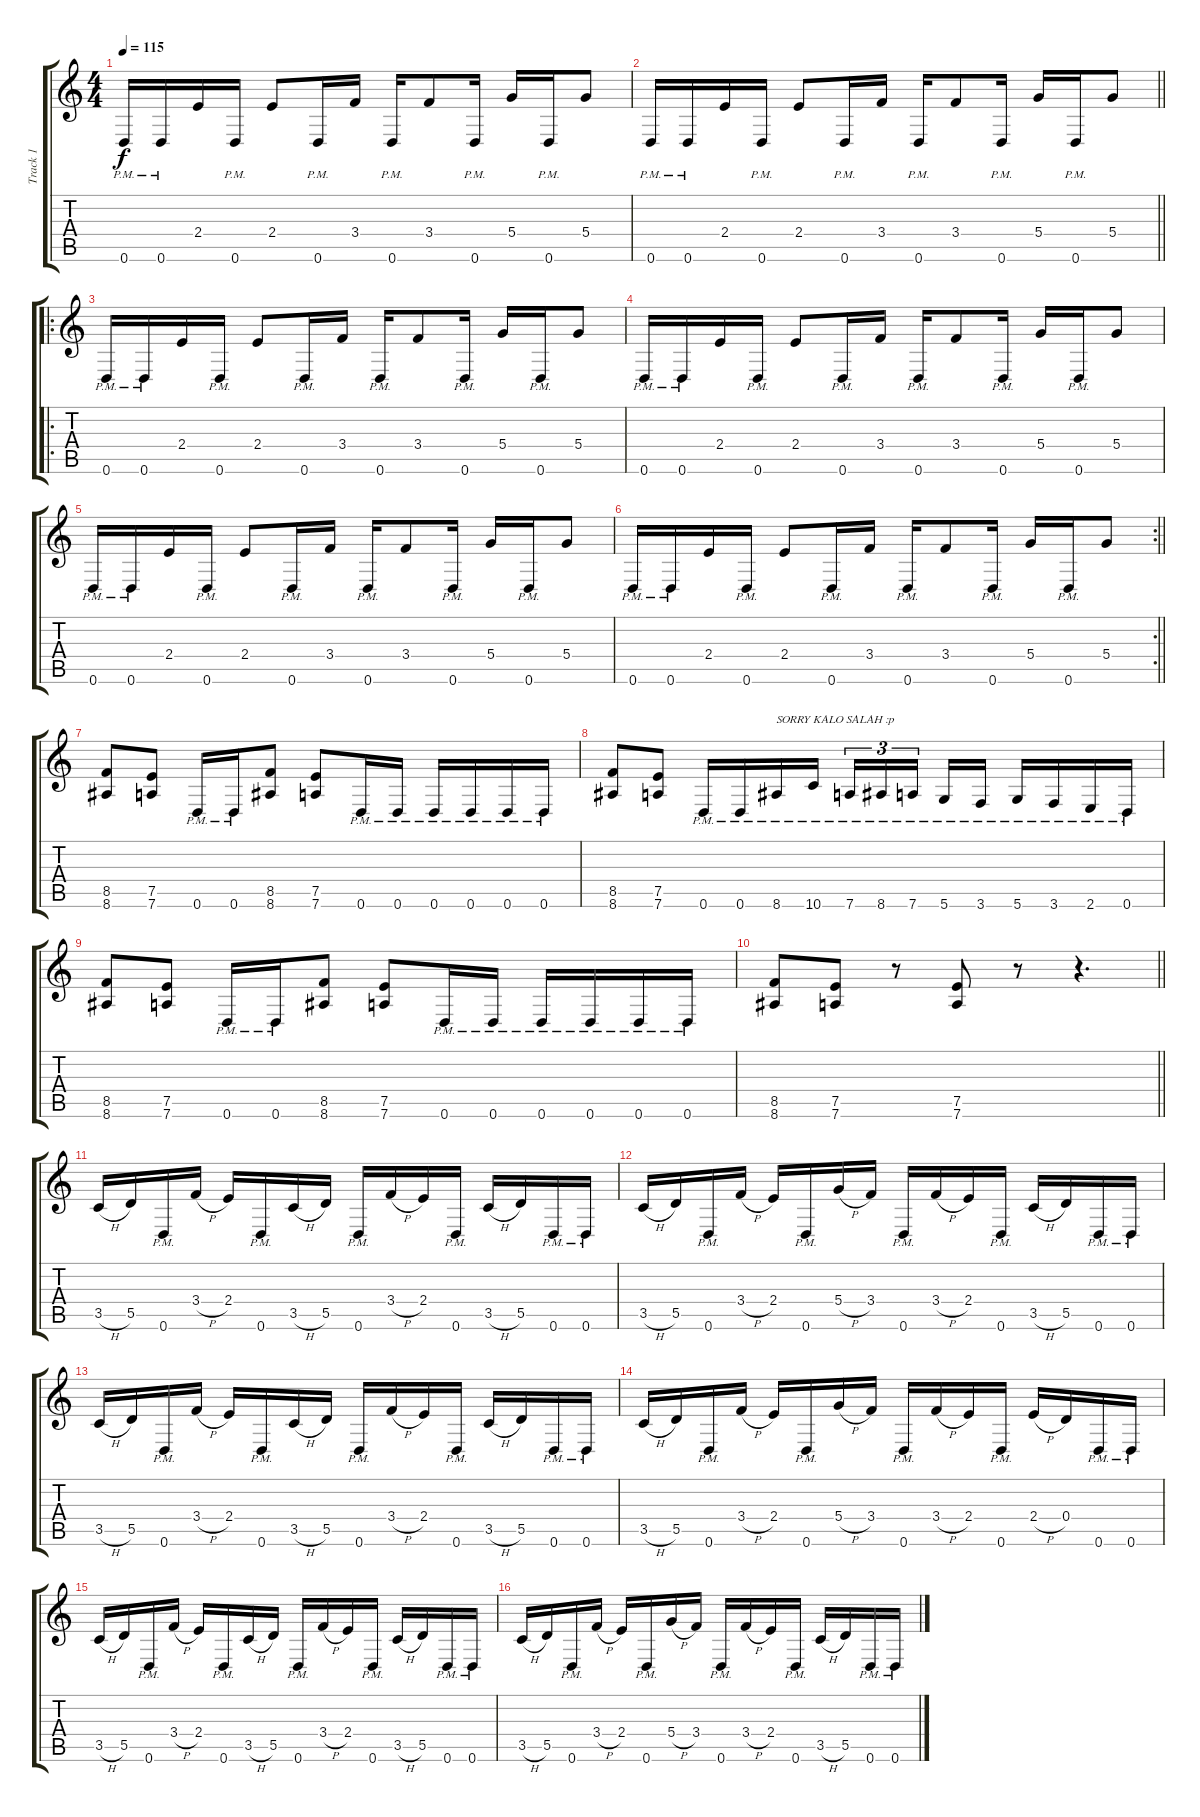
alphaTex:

\track ("Track 1" "Track 1") {instrument distortionguitar}
\staff {score tabs}
\tuning (E4 B3 G3 D3 A2 D2) {hide}
\ts (4 4)
\tempo 115
\clef g2
\ks c
0.6{pm}.16{dy f} 0.6{pm}.16 2.4.16 0.6{pm}.16 2.4.8 0.6{pm}.16 3.4.16 0.6{pm}.16 3.4.8 0.6{pm}.16 5.4.16 0.6{pm}.16 5.4.8 |
\barLineRight lightlight
0.6{pm}.16 0.6{pm}.16 2.4.16 0.6{pm}.16 2.4.8 0.6{pm}.16 3.4.16 0.6{pm}.16 3.4.8 0.6{pm}.16 5.4.16 0.6{pm}.16 5.4.8 |
\ro
\section ("" "")
0.6{pm}.16 0.6{pm}.16 2.4.16 0.6{pm}.16 2.4.8 0.6{pm}.16 3.4.16 0.6{pm}.16 3.4.8 0.6{pm}.16 5.4.16 0.6{pm}.16 5.4.8 |
0.6{pm}.16 0.6{pm}.16 2.4.16 0.6{pm}.16 2.4.8 0.6{pm}.16 3.4.16 0.6{pm}.16 3.4.8 0.6{pm}.16 5.4.16 0.6{pm}.16 5.4.8 |
0.6{pm}.16 0.6{pm}.16 2.4.16 0.6{pm}.16 2.4.8 0.6{pm}.16 3.4.16 0.6{pm}.16 3.4.8 0.6{pm}.16 5.4.16 0.6{pm}.16 5.4.8 |
\rc 2
\barLineRight lightlight
0.6{pm}.16 0.6{pm}.16 2.4.16 0.6{pm}.16 2.4.8 0.6{pm}.16 3.4.16 0.6{pm}.16 3.4.8 0.6{pm}.16 5.4.16 0.6{pm}.16 5.4.8 |
\section ("" "")
(8.5 8.6).8 (7.5 7.6).8 0.6{pm}.16 0.6{pm}.16 (8.5 8.6).8 (7.5 7.6).8 0.6{pm}.16 0.6{pm}.16 0.6{pm}.16 0.6{pm}.16 0.6{pm}.16 0.6{pm}.16 |
(8.5 8.6).8 (7.5 7.6).8 0.6{pm}.16 0.6{pm}.16 8.6{pm}.16{txt "SORRY KALO SALAH :p"} 10.6{pm}.16 7.6{pm}.16{tu (3 2)} 8.6{pm}.16{tu (3 2)} 7.6{pm}.16{tu (3 2) beam splitsecondary} 5.6{pm}.16 3.6{pm}.16 5.6{pm}.16 3.6{pm}.16 2.6{pm}.16 0.6{pm}.16 |
(8.5 8.6).8 (7.5 7.6).8 0.6{pm}.16 0.6{pm}.16 (8.5 8.6).8 (7.5 7.6).8 0.6{pm}.16 0.6{pm}.16 0.6{pm}.16 0.6{pm}.16 0.6{pm}.16 0.6{pm}.16 |
\barLineRight lightlight
(8.5 8.6).8 (7.5 7.6).8 r.8 (7.5 7.6).8 r.8 r.4{d} |
\section ("" "")
3.5{h}.16 5.5.16 0.6{pm}.16 3.4{h}.16 2.4.16 0.6{pm}.16 3.5{h}.16 5.5.16 0.6{pm}.16 3.4{h}.16 2.4.16 0.6{pm}.16 3.5{h}.16 5.5.16 0.6{pm}.16 0.6{pm}.16 |
3.5{h}.16 5.5.16 0.6{pm}.16 3.4{h}.16 2.4.16 0.6{pm}.16 5.4{h}.16 3.4.16 0.6{pm}.16 3.4{h}.16 2.4.16 0.6{pm}.16 3.5{h}.16 5.5.16 0.6{pm}.16 0.6{pm}.16 |
3.5{h}.16 5.5.16 0.6{pm}.16 3.4{h}.16 2.4.16 0.6{pm}.16 3.5{h}.16 5.5.16 0.6{pm}.16 3.4{h}.16 2.4.16 0.6{pm}.16 3.5{h}.16 5.5.16 0.6{pm}.16 0.6{pm}.16 |
3.5{h}.16 5.5.16 0.6{pm}.16 3.4{h}.16 2.4.16 0.6{pm}.16 5.4{h}.16 3.4.16 0.6{pm}.16 3.4{h}.16 2.4.16 0.6{pm}.16 2.4{h}.16 0.4.16 0.6{pm}.16 0.6{pm}.16 |
3.5{h}.16 5.5.16 0.6{pm}.16 3.4{h}.16 2.4.16 0.6{pm}.16 3.5{h}.16 5.5.16 0.6{pm}.16 3.4{h}.16 2.4.16 0.6{pm}.16 3.5{h}.16 5.5.16 0.6{pm}.16 0.6{pm}.16 |
3.5{h}.16 5.5.16 0.6{pm}.16 3.4{h}.16 2.4.16 0.6{pm}.16 5.4{h}.16 3.4.16 0.6{pm}.16 3.4{h}.16 2.4.16 0.6{pm}.16 3.5{h}.16 5.5.16 0.6{pm}.16 0.6{pm}.16
